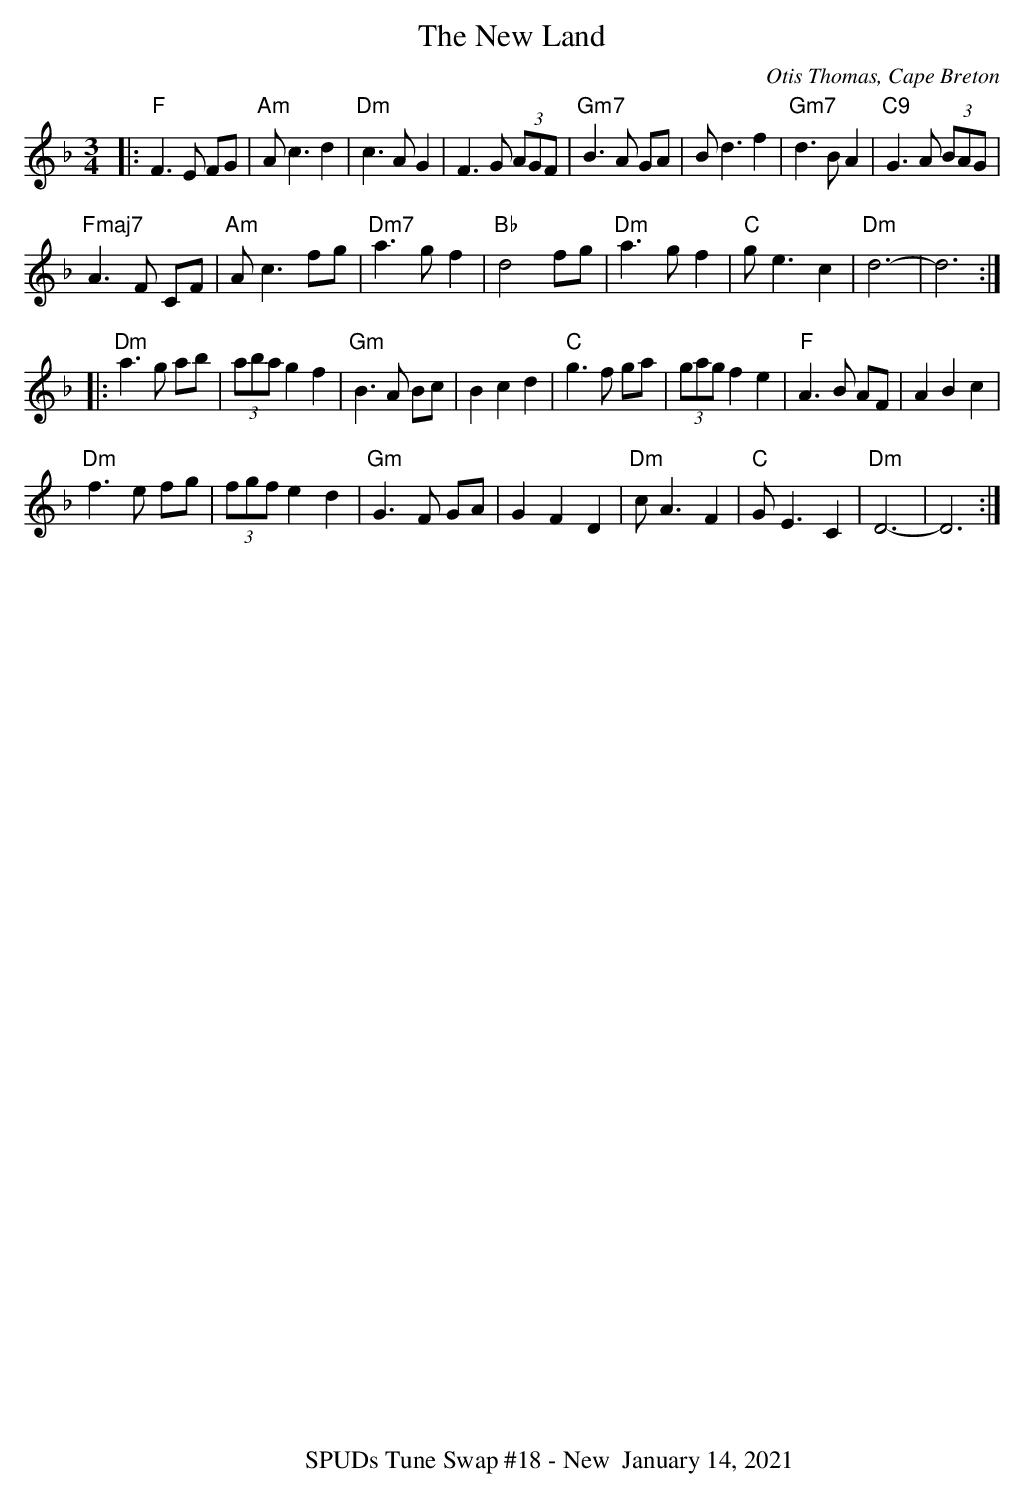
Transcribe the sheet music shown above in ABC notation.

X:1
T:The New Land
C:Otis Thomas, Cape Breton
M:3/4
L:1/8
K:F
|:"F"F3 E FG|"Am"Ac3d2|"Dm"c3 AG2|F3 G (3AGF|\
"Gm7"B3 A GA|Bd3f2|"Gm7"d3 BA2|"C9"G3 A (3BAG|
"Fmaj7"A3 F CF|"Am"Ac3 fg|"Dm7"a3 g f2|"Bb"d4  fg|\
"Dm"a3 g f2|"C"ge3 c2|"Dm"d6-|d6:|
|:"Dm"a3 g ab|(3aba g2f2|"Gm"B3 A Bc|B2c2d2|\
"C"g3 f ga|(3gag f2e2|"F"A3 B AF|A2B2c2|
"Dm"f3 e fg|(3fgf e2d2|"Gm"G3 F GA|G2F2D2|\
"Dm"c A3 F2|"C"GE3C2|"Dm"D6-|D6:|
